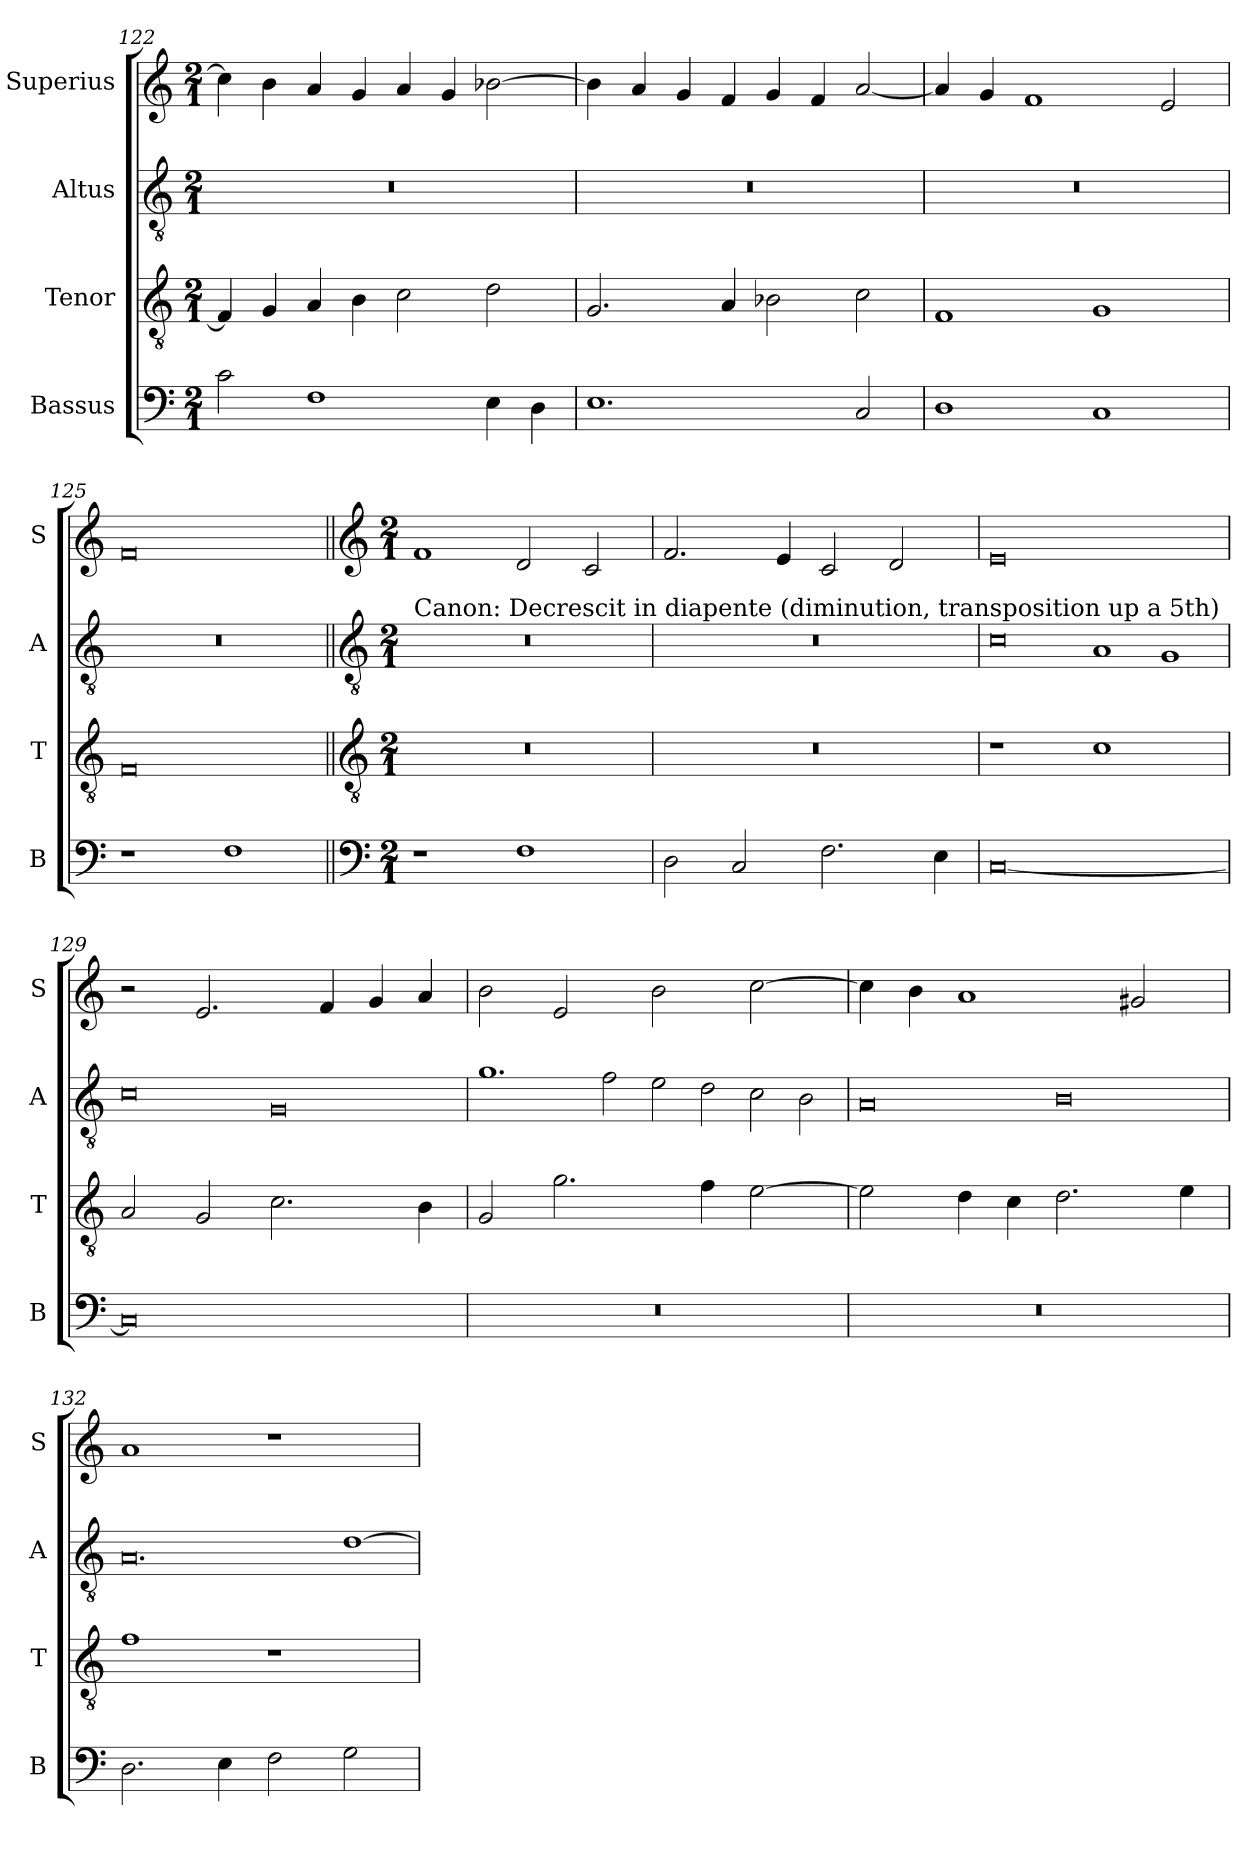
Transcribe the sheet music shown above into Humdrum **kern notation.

**kern	**kern	**kern	**kern
*part4	*part3	*part2	*part1
*staff4	*staff3	*staff2	*staff1
*I"Bassus	*I"Tenor	*I"Altus	*I"Superius
*I'B	*I'T	*I'A	*I'S
*clefF4	*clefGv2	*clefGv2	*clefG2
*k[]	*k[]	*k[]	*k[]
*M2/1	*M2/1	*M2/1	*M2/1
=122	=122	=122	=122
2c\	4F/]	0r	4cc\]
.	4G/	.	4b\
1F	4A/	.	4a/
.	4B\	.	4g/
.	2c\	.	4a/
.	.	.	4g/
4E\	2d\	.	[2b-X\
4D\	.	.	.
=123	=123	=123	=123
1.E	2.G/	0r	4b-\]
.	.	.	4a/
.	.	.	4g/
.	4A/	.	4f/
.	2B-X\	.	4g/
.	.	.	4f/
2C/	2c\	.	[2a/
=124	=124	=124	=124
1D	1F	0r	4a/]
.	.	.	4g/
.	.	.	1f
1C	1G	.	.
.	.	.	2e/
=125	=125	=125	=125
1r	0F	0r	0f
1F	.	.	.
!!LO:LB:g=z
=126||	=126||	=126||	=126||
*clefF4	*clefGv2	*clefGv2	*clefG2
*k[]	*k[]	*k[]	*k[]
*M2/1	*M2/1	*M2/1	*M2/1
!	!	!LO:TX:a:t=Canon&colon; Decrescit in diapente (diminution, transposition up a 5th)	!
!	!	!LO:N:vis=00	!
1r	0r	0r	1f
1F	.	.	2d/
.	.	.	2c/
=127	=127	=127	=127
!	!	!LO:N:vis=00	!
2D\	0r	0r	2.f/
2C/	.	.	.
.	.	.	4e/
2.F\	.	.	2c/
.	.	.	2d/
4E\	.	.	.
=128	=128	=128	=128
!	!	!LO:N:vis=0	!
[0C	1r	1c	0e
!	!	!LO:N:vis=1	!
.	1c	2A	.
!	!	!LO:N:vis=1	!
.	.	2G	.
=129	=129	=129	=129
!	!	!LO:N:vis=0	!
0C]	2A/	1c	2r
.	2G/	.	2.e/
!	!	!LO:N:vis=0	!
.	2.c\	1G	.
.	.	.	4f/
.	.	.	4g/
.	4B\	.	4a/
=130	=130	=130	=130
!	!	!LO:N:vis=1.	!
0r	2G/	2.g	2b\
.	2.g\	.	2e/
!	!	!LO:N:vis=2	!
.	.	4f\	.
!	!	!LO:N:vis=2	!
.	.	4e\	2b\
!	!	!LO:N:vis=2	!
.	4f\	4d\	.
!	!	!LO:N:vis=2	!
.	[2e\	4c\	[2cc\
!	!	!LO:N:vis=2	!
.	.	4B\	.
=131	=131	=131	=131
!	!	!LO:N:vis=0	!
0r	2e\]	1A	4cc\]
.	.	.	4b\
.	4d\	.	1a
.	4c\	.	.
!	!	!LO:N:vis=0	!
.	2.d\	1B	.
.	.	.	2g#X/
.	4e\	.	.
=132	=132	=132	=132
!	!	!LO:N:vis=0.	!
2.D\	1f	1.A	1a
4E\	.	.	.
2F\	1r	.	1r
!	!	!LO:N:vis=1	!
2G\	.	[2d	.
=	=	=	=
*-	*-	*-	*-
